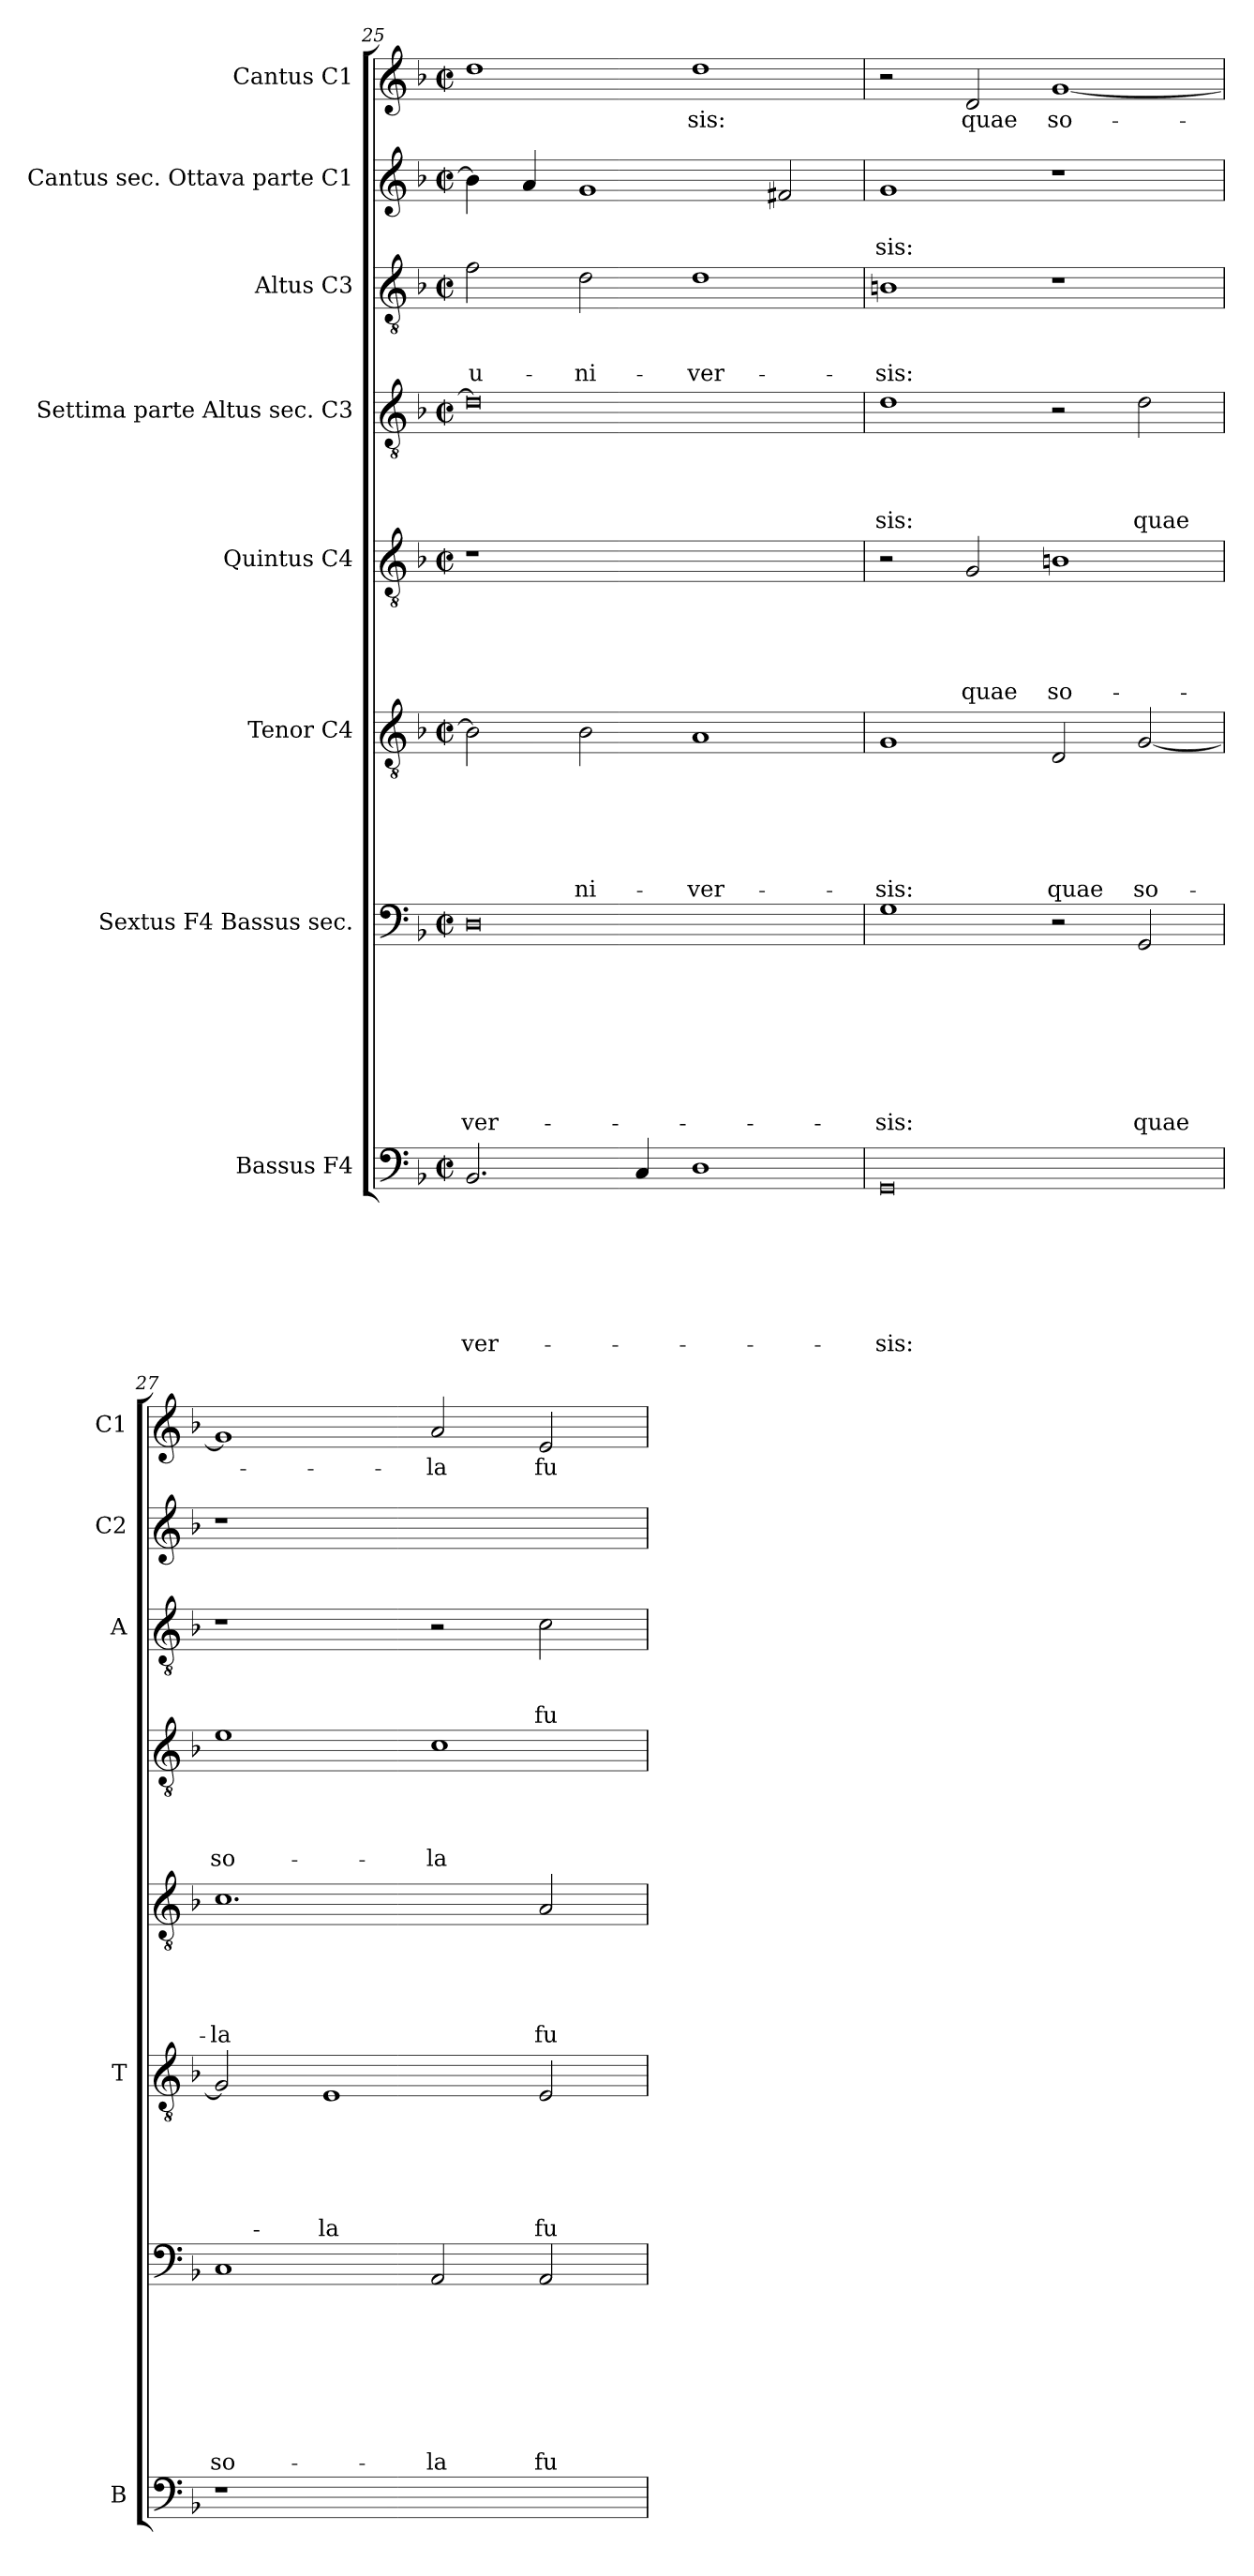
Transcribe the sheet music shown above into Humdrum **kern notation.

**kern	**text	**text	**text	**text	**text	**text	**text	**kern	**text	**text	**text	**text	**text	**text	**text	**text	**kern	**text	**text	**text	**text	**text	**text	**kern	**text	**text	**text	**text	**text	**kern	**text	**text	**text	**text	**kern	**text	**text	**text	**kern	**text	**text	**kern	**text
*part8	*part8	*part8	*part8	*part8	*part8	*part8	*part8	*part7	*part7	*part7	*part7	*part7	*part7	*part7	*part7	*part7	*part6	*part6	*part6	*part6	*part6	*part6	*part6	*part5	*part5	*part5	*part5	*part5	*part5	*part4	*part4	*part4	*part4	*part4	*part3	*part3	*part3	*part3	*part2	*part2	*part2	*part1	*part1
*staff8	*staff8	*staff8	*staff8	*staff8	*staff8	*staff8	*staff8	*staff7	*staff7	*staff7	*staff7	*staff7	*staff7	*staff7	*staff7	*staff7	*staff6	*staff6	*staff6	*staff6	*staff6	*staff6	*staff6	*staff5	*staff5	*staff5	*staff5	*staff5	*staff5	*staff4	*staff4	*staff4	*staff4	*staff4	*staff3	*staff3	*staff3	*staff3	*staff2	*staff2	*staff2	*staff1	*staff1
*I"Bassus F4	*	*	*	*	*	*	*	*I"Sextus F4 Bassus sec.	*	*	*	*	*	*	*	*	*I"Tenor C4	*	*	*	*	*	*	*I"Quintus C4	*	*	*	*	*	*I"Settima parte Altus sec. C3	*	*	*	*	*I"Altus C3	*	*	*	*I"Cantus sec. Ottava parte C1	*	*	*I"Cantus C1	*
*I'B	*	*	*	*	*	*	*	*	*	*	*	*	*	*	*	*	*I'T	*	*	*	*	*	*	*	*	*	*	*	*	*	*	*	*	*	*I'A	*	*	*	*I'C2	*	*	*I'C1	*
*clefF4	*	*	*	*	*	*	*	*clefF4	*	*	*	*	*	*	*	*	*clefGv2	*	*	*	*	*	*	*clefGv2	*	*	*	*	*	*clefGv2	*	*	*	*	*clefGv2	*	*	*	*clefG2	*	*	*clefG2	*
*k[b-]	*	*	*	*	*	*	*	*k[b-]	*	*	*	*	*	*	*	*	*k[b-]	*	*	*	*	*	*	*k[b-]	*	*	*	*	*	*k[b-]	*	*	*	*	*k[b-]	*	*	*	*k[b-]	*	*	*k[b-]	*
*F:	*	*	*	*	*	*	*	*F:	*	*	*	*	*	*	*	*	*F:	*	*	*	*	*	*	*F:	*	*	*	*	*	*F:	*	*	*	*	*F:	*	*	*	*F:	*	*	*F:	*
*M2/2	*	*	*	*	*	*	*	*M2/2	*	*	*	*	*	*	*	*	*M2/2	*	*	*	*	*	*	*M2/2	*	*	*	*	*	*M2/2	*	*	*	*	*M2/2	*	*	*	*M2/2	*	*	*M2/2	*
*met(c|)	*	*	*	*	*	*	*	*met(c|)	*	*	*	*	*	*	*	*	*met(c|)	*	*	*	*	*	*	*met(c|)	*	*	*	*	*	*met(c|)	*	*	*	*	*met(c|)	*	*	*	*met(c|)	*	*	*met(c|)	*
=25	=25	=25	=25	=25	=25	=25	=25	=25	=25	=25	=25	=25	=25	=25	=25	=25	=25	=25	=25	=25	=25	=25	=25	=25	=25	=25	=25	=25	=25	=25	=25	=25	=25	=25	=25	=25	=25	=25	=25	=25	=25	=25	=25
!	!	!	!	!	!	!	!LO:LY:b	!	!	!	!	!	!	!	!	!LO:LY:b	!	!	!	!	!	!	!	!	!	!	!	!	!	!	!	!	!	!	!	!	!	!LO:LY:b	!	!	!	!	!
2.BB-/	.	.	.	.	.	.	-ver-	0D	.	.	.	.	.	.	.	-ver-	2B-\]	.	.	.	.	.	.	1r	.	.	.	.	.	0d]	.	.	.	.	2f\	.	.	u-	4b-\]	.	.	1dd	.
.	.	.	.	.	.	.	.	.	.	.	.	.	.	.	.	.	.	.	.	.	.	.	.	.	.	.	.	.	.	.	.	.	.	.	.	.	.	.	4a/	.	.	.	.
!	!	!	!	!	!	!	!	!	!	!	!	!	!	!	!	!	!	!	!	!	!	!	!LO:LY:b	!	!	!	!	!	!	!	!	!	!	!	!	!	!	!LO:LY:b	!	!	!	!	!
.	.	.	.	.	.	.	.	.	.	.	.	.	.	.	.	.	2B-\	.	.	.	.	.	-ni-	.	.	.	.	.	.	.	.	.	.	.	2d\	.	.	-ni-	1g	.	.	.	.
4C/	.	.	.	.	.	.	.	.	.	.	.	.	.	.	.	.	.	.	.	.	.	.	.	.	.	.	.	.	.	.	.	.	.	.	.	.	.	.	.	.	.	.	.
!	!	!	!	!	!	!	!	!	!	!	!	!	!	!	!	!	!	!	!	!	!	!	!LO:LY:b	!	!	!	!	!	!	!	!	!	!	!	!	!	!	!LO:LY:b	!	!	!	!	!LO:LY:b
1D	.	.	.	.	.	.	.	.	.	.	.	.	.	.	.	.	1A	.	.	.	.	.	-ver-	1ryy	.	.	.	.	.	.	.	.	.	.	1d	.	.	-ver-	.	.	.	1dd	-sis:
.	.	.	.	.	.	.	.	.	.	.	.	.	.	.	.	.	.	.	.	.	.	.	.	.	.	.	.	.	.	.	.	.	.	.	.	.	.	.	2f#/	.	.	.	.
=26	=26	=26	=26	=26	=26	=26	=26	=26	=26	=26	=26	=26	=26	=26	=26	=26	=26	=26	=26	=26	=26	=26	=26	=26	=26	=26	=26	=26	=26	=26	=26	=26	=26	=26	=26	=26	=26	=26	=26	=26	=26	=26	=26
!	!	!	!	!	!	!	!LO:LY:b	!	!	!	!	!	!	!	!	!LO:LY:b	!	!	!	!	!	!	!LO:LY:b	!	!	!	!	!	!	!	!	!	!	!LO:LY:b	!	!	!	!LO:LY:b	!	!	!LO:LY:b	!	!
0GG	.	.	.	.	.	.	-sis:	1G	.	.	.	.	.	.	.	-sis:	1G	.	.	.	.	.	-sis:	2r	.	.	.	.	.	1d	.	.	.	-sis:	1Bn	.	.	-sis:	1g	.	-sis:	2r	.
!	!	!	!	!	!	!	!	!	!	!	!	!	!	!	!	!	!	!	!	!	!	!	!	!	!	!	!	!	!LO:LY:b	!	!	!	!	!	!	!	!	!	!	!	!	!	!LO:LY:b
.	.	.	.	.	.	.	.	.	.	.	.	.	.	.	.	.	.	.	.	.	.	.	.	2G/	.	.	.	.	quae	.	.	.	.	.	.	.	.	.	.	.	.	2d/	quae
!	!	!	!	!	!	!	!	!	!	!	!	!	!	!	!	!	!	!	!	!	!	!	!LO:LY:b	!	!	!	!	!	!LO:LY:b	!	!	!	!	!	!	!	!	!	!	!	!	!	!LO:LY:b
.	.	.	.	.	.	.	.	2r	.	.	.	.	.	.	.	.	2D/	.	.	.	.	.	quae	1Bn	.	.	.	.	so-	2r	.	.	.	.	1r	.	.	.	1r	.	.	[1g	so-
!	!	!	!	!	!	!	!	!	!	!	!	!	!	!	!	!LO:LY:b	!	!	!	!	!	!	!LO:LY:b	!	!	!	!	!	!	!	!	!	!	!LO:LY:b	!	!	!	!	!	!	!	!	!
.	.	.	.	.	.	.	.	2GG/	.	.	.	.	.	.	.	quae	[2G/	.	.	.	.	.	so-	.	.	.	.	.	.	2d\	.	.	.	quae	.	.	.	.	.	.	.	.	.
=27	=27	=27	=27	=27	=27	=27	=27	=27	=27	=27	=27	=27	=27	=27	=27	=27	=27	=27	=27	=27	=27	=27	=27	=27	=27	=27	=27	=27	=27	=27	=27	=27	=27	=27	=27	=27	=27	=27	=27	=27	=27	=27	=27
!	!	!	!	!	!	!	!	!	!	!	!	!	!	!	!	!LO:LY:b	!	!	!	!	!	!	!	!	!	!	!	!	!LO:LY:b	!	!	!	!	!LO:LY:b	!	!	!	!	!	!	!	!	!
1r	.	.	.	.	.	.	.	1C	.	.	.	.	.	.	.	so-	2G/]	.	.	.	.	.	.	1.c	.	.	.	.	-la	1e	.	.	.	so-	1r	.	.	.	1r	.	.	1g]	.
!	!	!	!	!	!	!	!	!	!	!	!	!	!	!	!	!	!	!	!	!	!	!	!LO:LY:b	!	!	!	!	!	!	!	!	!	!	!	!	!	!	!	!	!	!	!	!
.	.	.	.	.	.	.	.	.	.	.	.	.	.	.	.	.	1E	.	.	.	.	.	-la	.	.	.	.	.	.	.	.	.	.	.	.	.	.	.	.	.	.	.	.
!	!	!	!	!	!	!	!	!	!	!	!	!	!	!	!	!LO:LY:b	!	!	!	!	!	!	!	!	!	!	!	!	!	!	!	!	!	!LO:LY:b	!	!	!	!	!	!	!	!	!LO:LY:b
1ryy	.	.	.	.	.	.	.	2AA/	.	.	.	.	.	.	.	-la	.	.	.	.	.	.	.	.	.	.	.	.	.	1c	.	.	.	-la	2r	.	.	.	1ryy	.	.	2a/	-la
!	!	!	!	!	!	!	!	!	!	!	!	!	!	!	!	!LO:LY:b	!	!	!	!	!	!	!LO:LY:b	!	!	!	!	!	!LO:LY:b	!	!	!	!	!	!	!	!	!LO:LY:b	!	!	!	!	!LO:LY:b
.	.	.	.	.	.	.	.	2AA/	.	.	.	.	.	.	.	fu-	2E/	.	.	.	.	.	fu-	2A/	.	.	.	.	fu-	.	.	.	.	.	2c\	.	.	fu-	.	.	.	2e/	fu-
=	=	=	=	=	=	=	=	=	=	=	=	=	=	=	=	=	=	=	=	=	=	=	=	=	=	=	=	=	=	=	=	=	=	=	=	=	=	=	=	=	=	=	=
*-	*-	*-	*-	*-	*-	*-	*-	*-	*-	*-	*-	*-	*-	*-	*-	*-	*-	*-	*-	*-	*-	*-	*-	*-	*-	*-	*-	*-	*-	*-	*-	*-	*-	*-	*-	*-	*-	*-	*-	*-	*-	*-	*-
